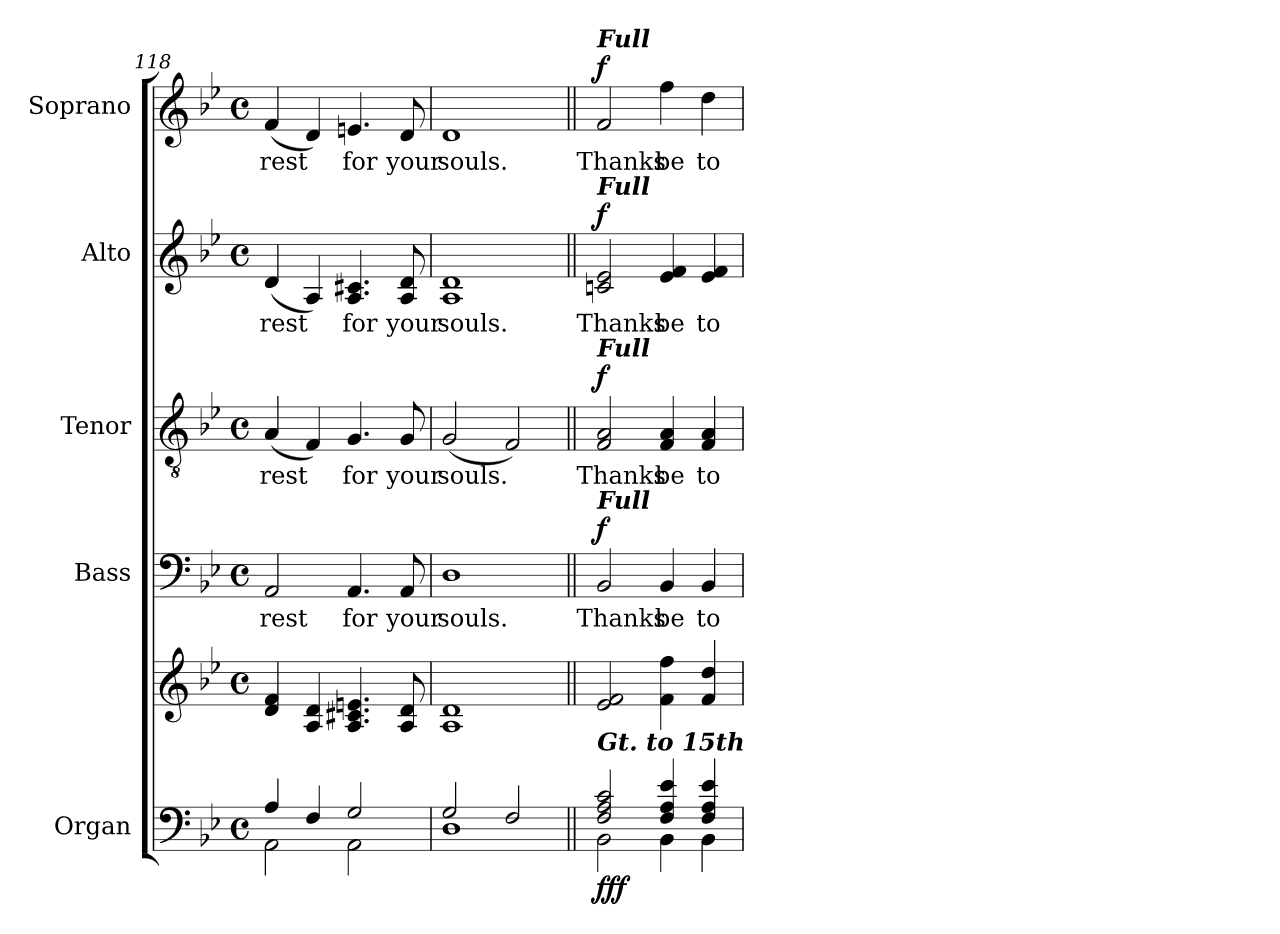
**kern	**kern	**dynam	**kern	**text	**dynam	**kern	**text	**dynam	**kern	**text	**dynam	**kern	**text	**dynam
*part5	*part5	*part5	*part4	*part4	*part4	*part3	*part3	*part3	*part2	*part2	*part2	*part1	*part1	*part1
*staff6	*staff5	*staff5/6	*staff4	*staff4	*staff4	*staff3	*staff3	*staff3	*staff2	*staff2	*staff2	*staff1	*staff1	*staff1
*I"Organ	*	*	*I"Bass	*	*	*I"Tenor	*	*	*I"Alto	*	*	*I"Soprano	*	*
*	*	*	*I'B	*	*	*I'T	*	*	*I'A	*	*	*I'S	*	*
*clefF4	*clefG2	*	*clefF4	*	*	*clefGv2	*	*	*clefG2	*	*	*clefG2	*	*
*k[b-e-]	*k[b-e-]	*	*k[b-e-]	*	*	*k[b-e-]	*	*	*k[b-e-]	*	*	*k[b-e-]	*	*
*B-:	*B-:	*	*B-:	*	*	*B-:	*	*	*B-:	*	*	*B-:	*	*
*M4/4	*M4/4	*	*M4/4	*	*	*M4/4	*	*	*M4/4	*	*	*M4/4	*	*
*met(c)	*met(c)	*	*met(c)	*	*	*met(c)	*	*	*met(c)	*	*	*met(c)	*	*
=118	=118	=118	=118	=118	=118	=118	=118	=118	=118	=118	=118	=118	=118	=118
*^	*	*	*	*	*	*	*	*	*	*	*	*	*	*
!	!	!	!	!	!LO:LY:b	!	!	!LO:LY:b	!	!	!LO:LY:b	!	!	!LO:LY:b	!
4A/	2AA\	4d 4f	.	2AA	rest	.	(<4A	rest	.	(<4d	rest	.	(<4f	rest	.
4F/	.	4A 4d	.	.	.	.	4F)	.	.	4A)	.	.	4d)	.	.
!	!	!	!	!	!LO:LY:b	!	!	!LO:LY:b	!	!	!LO:LY:b	!	!	!LO:LY:b	!
2G/	2AA\	4.A 4.c#X 4.en	.	4.AA	for	.	4.G	for	.	4.A 4.c#X	for	.	4.en	for	.
!	!	!	!	!	!LO:LY:b	!	!	!LO:LY:b	!	!	!LO:LY:b	!	!	!LO:LY:b	!
.	.	8A 8d	.	8AA	your	.	8G	your	.	8A 8d	your	.	8d	your	.
=119	=119	=119	=119	=119	=119	=119	=119	=119	=119	=119	=119	=119	=119	=119	=119
!	!	!	!	!	!LO:LY:b	!	!	!LO:LY:b	!	!	!LO:LY:b	!	!	!LO:LY:b	!
2G/	1D\	1A 1d	.	1D	souls.	.	(<2G	souls.	.	1A 1d	souls.	.	1d	souls.	.
2F/	.	.	.	.	.	.	2F)	.	.	.	.	.	.	.	.
=120||	=120||	=120||	=120||	=120||	=120||	=120||	=120||	=120||	=120||	=120||	=120||	=120||	=120||	=120||	=120||
!	!	!	!	!	!	!	!	!	!	!	!	!	!LO:TX:a:Bi:t=Full	!	!
!	!	!	!	!	!	!	!	!	!	!LO:TX:a:Bi:t=Full	!	!	!	!	!
!	!	!	!	!	!	!	!LO:TX:a:Bi:t=Full	!	!	!	!	!	!	!	!
!	!	!	!	!LO:TX:a:Bi:t=Full	!	!	!	!	!	!	!	!	!	!	!
!LO:TX:a:Bi:t=Gt. to 15th	!	!	!	!	!	!	!	!	!	!	!	!	!	!	!
!	!	!	!LO:DY:b=2	!	!LO:LY:b	!	!	!LO:LY:b	!	!	!LO:LY:b	!	!	!LO:LY:b	!
!	!	!	!LO:DY:n=1:b=2	!	!	!	!	!	!	!	!	!	!	!	!
!	!	!	!LO:DY:n=2:b	!	!	!LO:DY:b	!	!	!LO:DY:b	!	!	!LO:DY:b	!	!	!LO:DY:b
2F/ 2A/ 2c/	2BB-\	2e- 2f	f f f	2BB-	Thanks	f	2F 2A	Thanks	f	2cn 2e-	Thanks	f	2f	Thanks	f
!	!	!	!	!	!LO:LY:b	!	!	!LO:LY:b	!	!	!LO:LY:b	!	!	!LO:LY:b	!
4F/ 4A/ 4e-/	4BB-\	4f 4ff	.	4BB-	be	.	4F 4A	be	.	4e- 4f	be	.	4ff	be	.
!	!	!	!	!	!LO:LY:b	!	!	!LO:LY:b	!	!	!LO:LY:b	!	!	!LO:LY:b	!
4F/ 4A/ 4e-/	4BB-\	4f 4dd	.	4BB-	to	.	4F 4A	to	.	4e- 4f	to	.	4dd	to	.
*v	*v	*	*	*	*	*	*	*	*	*	*	*	*	*	*
=	=	=	=	=	=	=	=	=	=	=	=	=	=	=
*-	*-	*-	*-	*-	*-	*-	*-	*-	*-	*-	*-	*-	*-	*-
